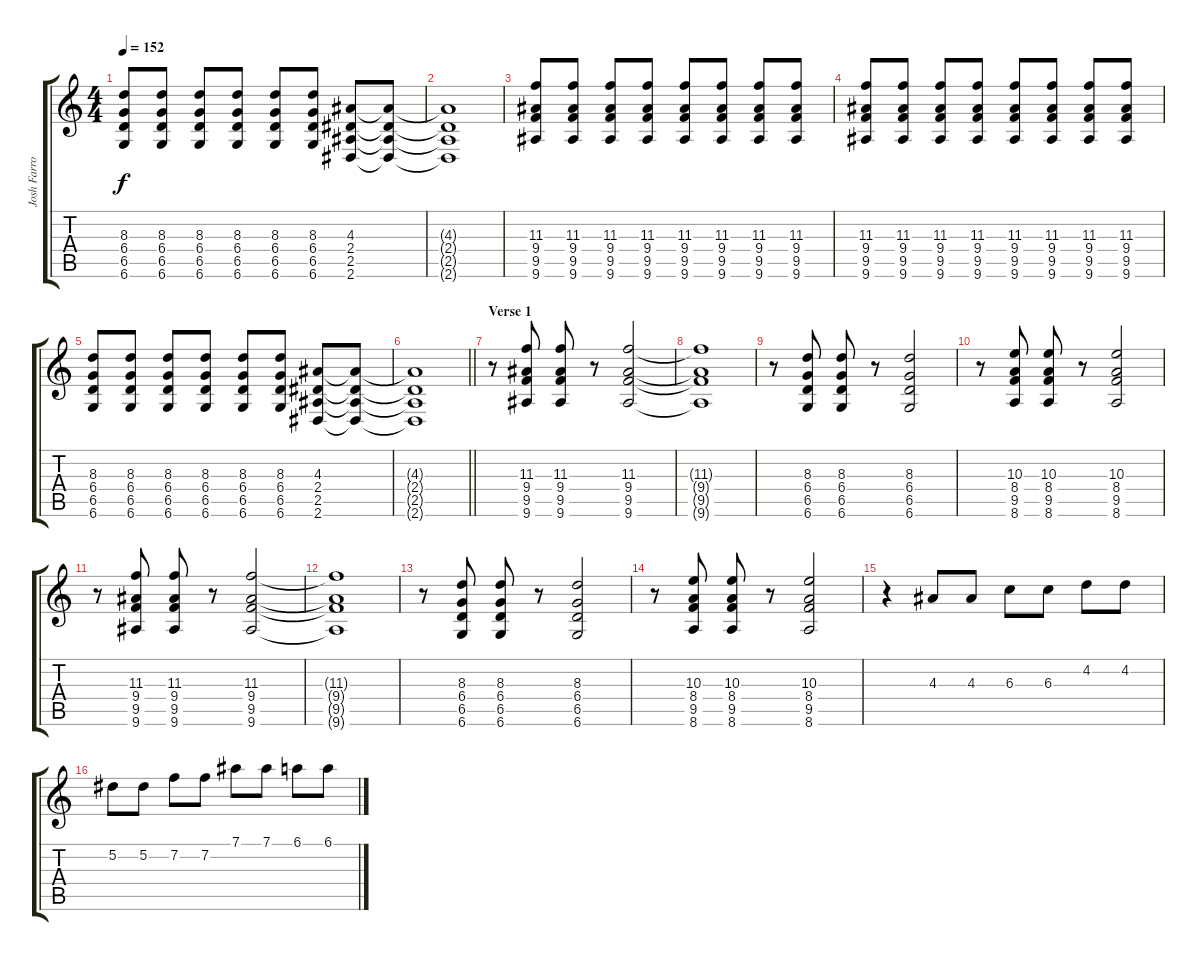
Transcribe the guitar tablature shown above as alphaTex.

\track ("Josh Farro - Guitar" "Josh Farro") {instrument distortionguitar}
\staff {score tabs}
\tuning (Eb4 Bb3 Gb3 Db3 Ab2 Db2) {hide}
\ts (4 4)
\tempo 152
\clef g2
\ks c
(8.3 6.4 6.5 6.6).8{dy f} (8.3 6.4 6.5 6.6).8 (8.3 6.4 6.5 6.6).8 (8.3 6.4 6.5 6.6).8 (8.3 6.4 6.5 6.6).8 (8.3 6.4 6.5 6.6).8 (4.3 2.4 2.5 2.6).8 (4.3{t} 2.4{t} 2.5{t} 2.6{t}).8 |
(4.3{t} 2.4{t} 2.5{t} 2.6{t}).1 |
(11.3 9.4 9.5 9.6).8 (11.3 9.4 9.5 9.6).8 (11.3 9.4 9.5 9.6).8 (11.3 9.4 9.5 9.6).8 (11.3 9.4 9.5 9.6).8 (11.3 9.4 9.5 9.6).8 (11.3 9.4 9.5 9.6).8 (11.3 9.4 9.5 9.6).8 |
(11.3 9.4 9.5 9.6).8 (11.3 9.4 9.5 9.6).8 (11.3 9.4 9.5 9.6).8 (11.3 9.4 9.5 9.6).8 (11.3 9.4 9.5 9.6).8 (11.3 9.4 9.5 9.6).8 (11.3 9.4 9.5 9.6).8 (11.3 9.4 9.5 9.6).8 |
(8.3 6.4 6.5 6.6).8 (8.3 6.4 6.5 6.6).8 (8.3 6.4 6.5 6.6).8 (8.3 6.4 6.5 6.6).8 (8.3 6.4 6.5 6.6).8 (8.3 6.4 6.5 6.6).8 (4.3 2.4 2.5 2.6).8 (4.3{t} 2.4{t} 2.5{t} 2.6{t}).8 |
\barLineRight lightlight
(4.3{t} 2.4{t} 2.5{t} 2.6{t}).1 |
\section ("" "Verse 1")
r.8 (11.3 9.4 9.5 9.6).8 (11.3 9.4 9.5 9.6).8 r.8 (11.3 9.4 9.5 9.6).2 |
(11.3{t} 9.4{t} 9.5{t} 9.6{t}).1 |
r.8 (8.3 6.4 6.5 6.6).8 (8.3 6.4 6.5 6.6).8 r.8 (8.3 6.4 6.5 6.6).2 |
r.8 (10.3 8.4 9.5 8.6).8 (10.3 8.4 9.5 8.6).8 r.8 (10.3 8.4 9.5 8.6).2 |
r.8 (11.3 9.4 9.5 9.6).8 (11.3 9.4 9.5 9.6).8 r.8 (11.3 9.4 9.5 9.6).2 |
(11.3{t} 9.4{t} 9.5{t} 9.6{t}).1 |
r.8 (8.3 6.4 6.5 6.6).8 (8.3 6.4 6.5 6.6).8 r.8 (8.3 6.4 6.5 6.6).2 |
r.8 (10.3 8.4 9.5 8.6).8 (10.3 8.4 9.5 8.6).8 r.8 (10.3 8.4 9.5 8.6).2 |
r.4 4.3.8 4.3.8 6.3.8 6.3.8 4.2.8 4.2.8 |
5.2.8 5.2.8 7.2.8 7.2.8 7.1.8 7.1.8 6.1.8 6.1.8
